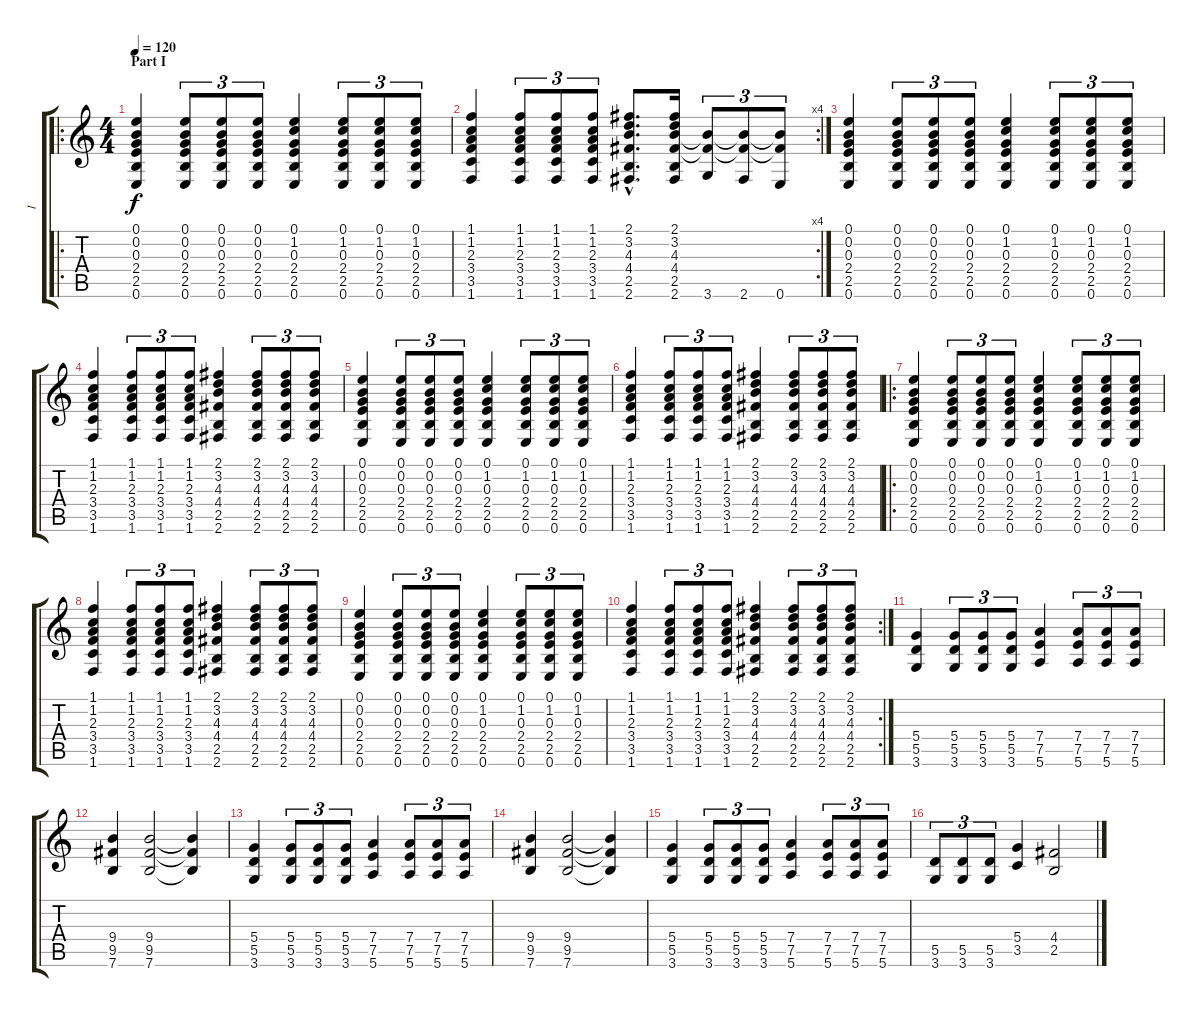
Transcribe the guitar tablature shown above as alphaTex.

\track ("I" "I") {instrument distortionguitar}
\staff {score tabs}
\tuning (E4 B3 G3 D3 A2 E2) {hide}
\ro
\ts (4 4)
\section ("" "Part I")
\tempo 120
\clef g2
\ks c
(0.1 0.2 0.3 2.4 2.5 0.6).4{dy f instrument distortionguitar} (0.1 0.2 0.3 2.4 2.5 0.6).8{tu (3 2)} (0.1 0.2 0.3 2.4 2.5 0.6).8{tu (3 2)} (0.1 0.2 0.3 2.4 2.5 0.6).8{tu (3 2)} (0.1 1.2 0.3 2.4 2.5 0.6).4 (0.1 1.2 0.3 2.4 2.5 0.6).8{tu (3 2)} (0.1 1.2 0.3 2.4 2.5 0.6).8{tu (3 2)} (0.1 1.2 0.3 2.4 2.5 0.6).8{tu (3 2)} |
\rc 4
(1.1 1.2 2.3 3.4 3.5 1.6).4 (1.1 1.2 2.3 3.4 3.5 1.6).8{tu (3 2)} (1.1 1.2 2.3 3.4 3.5 1.6).8{tu (3 2)} (1.1 1.2 2.3 3.4 3.5 1.6).8{tu (3 2)} (2.1{hac} 3.2{hac} 4.3{hac} 4.4{hac} 2.5{hac} 2.6{hac}).8{d} (2.1 3.2 4.3 4.4 2.5 2.6).16 (4.3{t} 4.4{t} 3.6).8{tu (3 2)} (4.3{t} 4.4{t} 2.6).8{tu (3 2)} (4.3{t} 4.4{t} 0.6).8{tu (3 2)} |
(0.1 0.2 0.3 2.4 2.5 0.6).4 (0.1 0.2 0.3 2.4 2.5 0.6).8{tu (3 2)} (0.1 0.2 0.3 2.4 2.5 0.6).8{tu (3 2)} (0.1 0.2 0.3 2.4 2.5 0.6).8{tu (3 2)} (0.1 1.2 0.3 2.4 2.5 0.6).4 (0.1 1.2 0.3 2.4 2.5 0.6).8{tu (3 2)} (0.1 1.2 0.3 2.4 2.5 0.6).8{tu (3 2)} (0.1 1.2 0.3 2.4 2.5 0.6).8{tu (3 2)} |
(1.1 1.2 2.3 3.4 3.5 1.6).4 (1.1 1.2 2.3 3.4 3.5 1.6).8{tu (3 2)} (1.1 1.2 2.3 3.4 3.5 1.6).8{tu (3 2)} (1.1 1.2 2.3 3.4 3.5 1.6).8{tu (3 2)} (2.1 3.2 4.3 4.4 2.5 2.6).4 (2.1 3.2 4.3 4.4 2.5 2.6).8{tu (3 2)} (2.1 3.2 4.3 4.4 2.5 2.6).8{tu (3 2)} (2.1 3.2 4.3 4.4 2.5 2.6).8{tu (3 2)} |
(0.1 0.2 0.3 2.4 2.5 0.6).4 (0.1 0.2 0.3 2.4 2.5 0.6).8{tu (3 2)} (0.1 0.2 0.3 2.4 2.5 0.6).8{tu (3 2)} (0.1 0.2 0.3 2.4 2.5 0.6).8{tu (3 2)} (0.1 1.2 0.3 2.4 2.5 0.6).4 (0.1 1.2 0.3 2.4 2.5 0.6).8{tu (3 2)} (0.1 1.2 0.3 2.4 2.5 0.6).8{tu (3 2)} (0.1 1.2 0.3 2.4 2.5 0.6).8{tu (3 2)} |
(1.1 1.2 2.3 3.4 3.5 1.6).4 (1.1 1.2 2.3 3.4 3.5 1.6).8{tu (3 2)} (1.1 1.2 2.3 3.4 3.5 1.6).8{tu (3 2)} (1.1 1.2 2.3 3.4 3.5 1.6).8{tu (3 2)} (2.1 3.2 4.3 4.4 2.5 2.6).4 (2.1 3.2 4.3 4.4 2.5 2.6).8{tu (3 2)} (2.1 3.2 4.3 4.4 2.5 2.6).8{tu (3 2)} (2.1 3.2 4.3 4.4 2.5 2.6).8{tu (3 2)} |
\ro
(0.1 0.2 0.3 2.4 2.5 0.6).4 (0.1 0.2 0.3 2.4 2.5 0.6).8{tu (3 2)} (0.1 0.2 0.3 2.4 2.5 0.6).8{tu (3 2)} (0.1 0.2 0.3 2.4 2.5 0.6).8{tu (3 2)} (0.1 1.2 0.3 2.4 2.5 0.6).4 (0.1 1.2 0.3 2.4 2.5 0.6).8{tu (3 2)} (0.1 1.2 0.3 2.4 2.5 0.6).8{tu (3 2)} (0.1 1.2 0.3 2.4 2.5 0.6).8{tu (3 2)} |
(1.1 1.2 2.3 3.4 3.5 1.6).4 (1.1 1.2 2.3 3.4 3.5 1.6).8{tu (3 2)} (1.1 1.2 2.3 3.4 3.5 1.6).8{tu (3 2)} (1.1 1.2 2.3 3.4 3.5 1.6).8{tu (3 2)} (2.1 3.2 4.3 4.4 2.5 2.6).4 (2.1 3.2 4.3 4.4 2.5 2.6).8{tu (3 2)} (2.1 3.2 4.3 4.4 2.5 2.6).8{tu (3 2)} (2.1 3.2 4.3 4.4 2.5 2.6).8{tu (3 2)} |
(0.1 0.2 0.3 2.4 2.5 0.6).4 (0.1 0.2 0.3 2.4 2.5 0.6).8{tu (3 2)} (0.1 0.2 0.3 2.4 2.5 0.6).8{tu (3 2)} (0.1 0.2 0.3 2.4 2.5 0.6).8{tu (3 2)} (0.1 1.2 0.3 2.4 2.5 0.6).4 (0.1 1.2 0.3 2.4 2.5 0.6).8{tu (3 2)} (0.1 1.2 0.3 2.4 2.5 0.6).8{tu (3 2)} (0.1 1.2 0.3 2.4 2.5 0.6).8{tu (3 2)} |
\rc 2
(1.1 1.2 2.3 3.4 3.5 1.6).4 (1.1 1.2 2.3 3.4 3.5 1.6).8{tu (3 2)} (1.1 1.2 2.3 3.4 3.5 1.6).8{tu (3 2)} (1.1 1.2 2.3 3.4 3.5 1.6).8{tu (3 2)} (2.1 3.2 4.3 4.4 2.5 2.6).4 (2.1 3.2 4.3 4.4 2.5 2.6).8{tu (3 2)} (2.1 3.2 4.3 4.4 2.5 2.6).8{tu (3 2)} (2.1 3.2 4.3 4.4 2.5 2.6).8{tu (3 2)} |
(5.4 5.5 3.6).4 (5.4 5.5 3.6).8{tu (3 2)} (5.4 5.5 3.6).8{tu (3 2)} (5.4 5.5 3.6).8{tu (3 2)} (7.4 7.5 5.6).4 (7.4 7.5 5.6).8{tu (3 2)} (7.4 7.5 5.6).8{tu (3 2)} (7.4 7.5 5.6).8{tu (3 2)} |
(9.4 9.5 7.6).4 (9.4 9.5 7.6).2 (9.4{t} 9.5{t} 7.6{t}).4 |
(5.4 5.5 3.6).4 (5.4 5.5 3.6).8{tu (3 2)} (5.4 5.5 3.6).8{tu (3 2)} (5.4 5.5 3.6).8{tu (3 2)} (7.4 7.5 5.6).4 (7.4 7.5 5.6).8{tu (3 2)} (7.4 7.5 5.6).8{tu (3 2)} (7.4 7.5 5.6).8{tu (3 2)} |
(9.4 9.5 7.6).4 (9.4 9.5 7.6).2 (9.4{t} 9.5{t} 7.6{t}).4 |
(5.4 5.5 3.6).4 (5.4 5.5 3.6).8{tu (3 2)} (5.4 5.5 3.6).8{tu (3 2)} (5.4 5.5 3.6).8{tu (3 2)} (7.4 7.5 5.6).4 (7.4 7.5 5.6).8{tu (3 2)} (7.4 7.5 5.6).8{tu (3 2)} (7.4 7.5 5.6).8{tu (3 2)} |
(5.5 3.6).8{tu (3 2)} (5.5 3.6).8{tu (3 2)} (5.5 3.6).8{tu (3 2)} (5.4 3.5).4 (4.4 2.5).2
